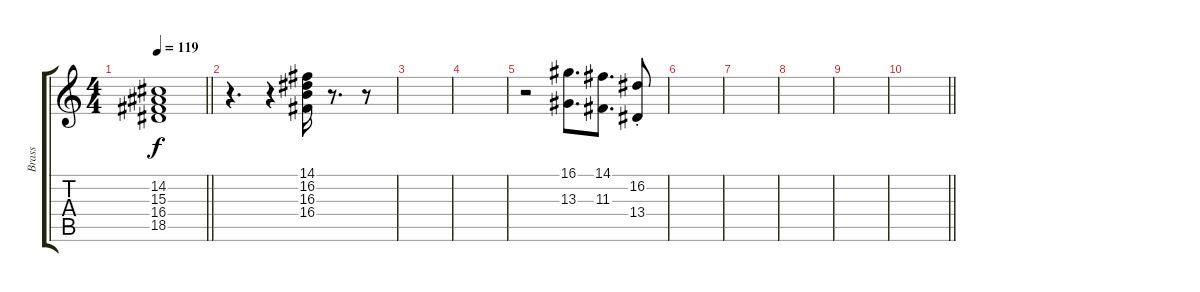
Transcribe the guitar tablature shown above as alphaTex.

\track ("Brass" "Brass") {instrument trumpet}
\staff {score tabs}
\tuning (E4 B3 G3 D3 A2 E2) {hide}
\ts (4 4)
\tempo 119
\clef g2
\barLineRight lightlight
\ks c
(14.2 15.3 16.4 18.5).1{dy f} |
r.4{d} r.4 (14.1 16.2 16.3 16.4).16 r.8{d} r.8 |
|
|
r.2 (16.1 13.3).8{d} (14.1 11.3).8{d} (16.2{st} 13.4{st}).8 |
|
|
|
|
\barLineRight lightlight
